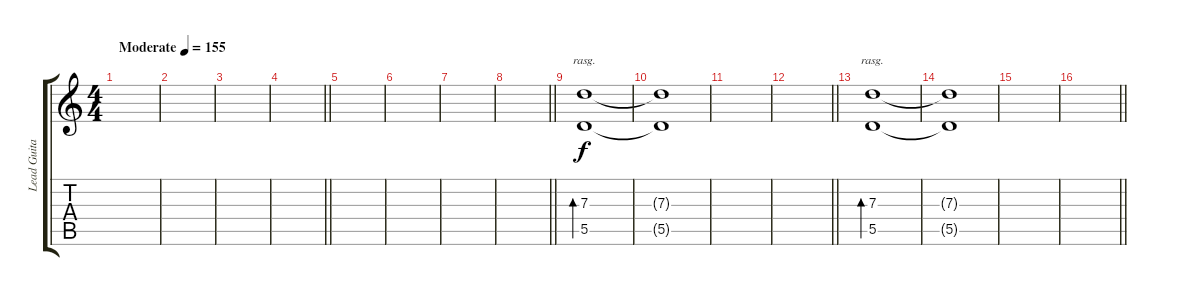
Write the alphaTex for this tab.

\track ("Lead Guitar" "Lead Guita") {instrument distortionguitar}
\staff {score tabs}
\tuning (E4 B3 G3 D3 A2 E2) {hide}
\ts (4 4)
\tempo (155 "Moderate")
\clef g2
\ks c
|
|
|
\barLineRight lightlight
|
|
|
|
\barLineRight lightlight
|
(7.3 5.5).1{bd 480 rasg ii} |
(7.3{t} 5.5{t}).1 |
|
\barLineRight lightlight
|
(7.3 5.5).1{bd 480 rasg ii} |
(7.3{t} 5.5{t}).1 |
|
\barLineRight lightlight
